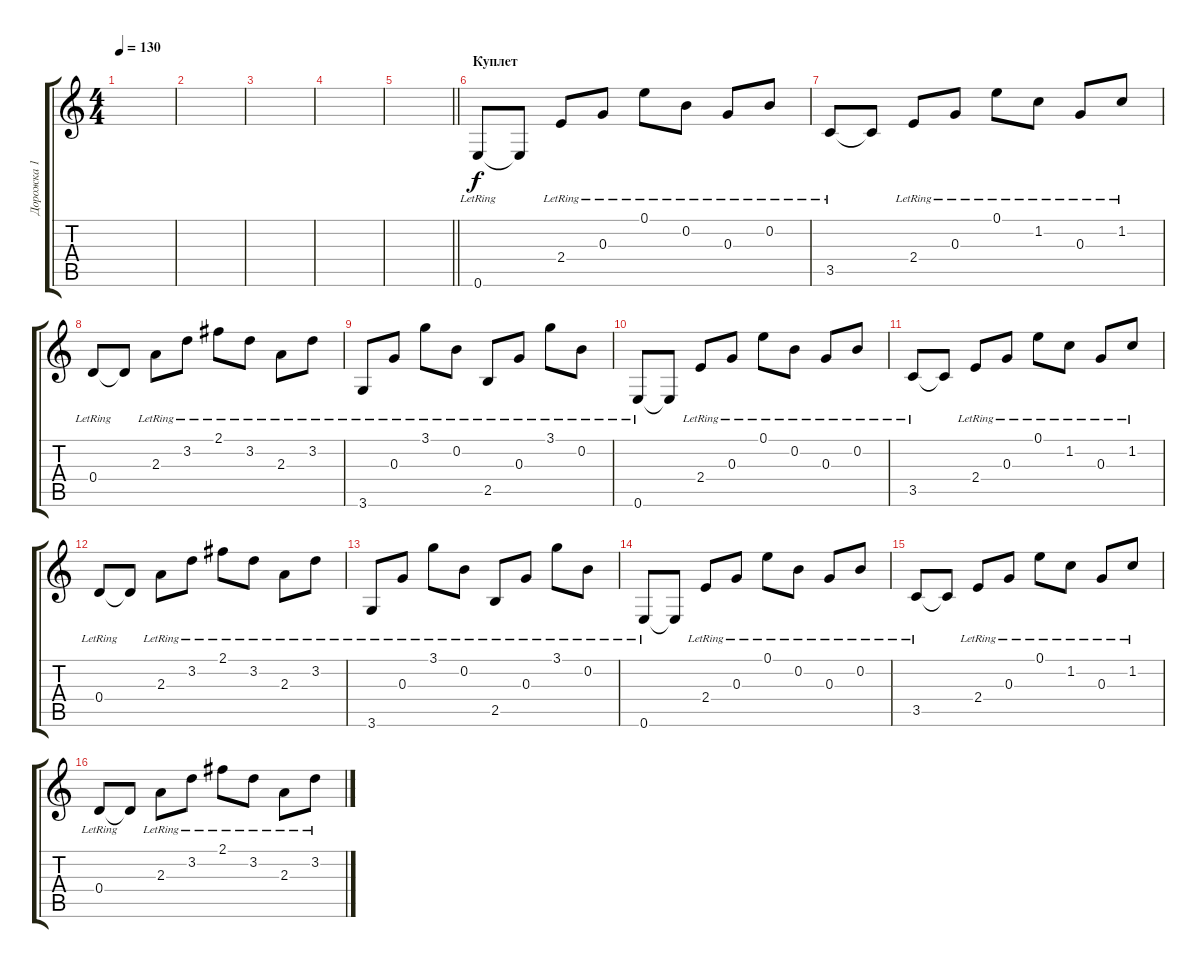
\track ("Дорожка 1" "Дорожка 1") {instrument acousticguitarsteel}
\staff {score tabs}
\tuning (E4 B3 G3 D3 A2 E2) {hide}
\ts (4 4)
\tempo 130
\clef g2
\ks c
|
|
|
|
\barLineRight lightlight
|
\section ("" "Куплет")
0.6{lr}.8 0.6{t}.8 2.4{lr}.8 0.3{lr}.8 0.1{lr}.8 0.2{lr}.8 0.3{lr}.8 0.2{lr}.8 |
3.5{lr}.8 3.5{t}.8 2.4{lr}.8 0.3{lr}.8 0.1{lr}.8 1.2{lr}.8 0.3{lr}.8 1.2{lr}.8 |
0.4{lr}.8 0.4{t}.8 2.3{lr}.8 3.2{lr}.8 2.1{lr}.8 3.2{lr}.8 2.3{lr}.8 3.2{lr}.8 |
3.6{lr}.8 0.3{lr}.8 3.1{lr}.8 0.2{lr}.8 2.5{lr}.8 0.3{lr}.8 3.1{lr}.8 0.2{lr}.8 |
0.6{lr}.8 0.6{t}.8 2.4{lr}.8 0.3{lr}.8 0.1{lr}.8 0.2{lr}.8 0.3{lr}.8 0.2{lr}.8 |
3.5{lr}.8 3.5{t}.8 2.4{lr}.8 0.3{lr}.8 0.1{lr}.8 1.2{lr}.8 0.3{lr}.8 1.2{lr}.8 |
0.4{lr}.8 0.4{t}.8 2.3{lr}.8 3.2{lr}.8 2.1{lr}.8 3.2{lr}.8 2.3{lr}.8 3.2{lr}.8 |
3.6{lr}.8 0.3{lr}.8 3.1{lr}.8 0.2{lr}.8 2.5{lr}.8 0.3{lr}.8 3.1{lr}.8 0.2{lr}.8 |
0.6{lr}.8 0.6{t}.8 2.4{lr}.8 0.3{lr}.8 0.1{lr}.8 0.2{lr}.8 0.3{lr}.8 0.2{lr}.8 |
3.5{lr}.8 3.5{t}.8 2.4{lr}.8 0.3{lr}.8 0.1{lr}.8 1.2{lr}.8 0.3{lr}.8 1.2{lr}.8 |
0.4{lr}.8 0.4{t}.8 2.3{lr}.8 3.2{lr}.8 2.1{lr}.8 3.2{lr}.8 2.3{lr}.8 3.2{lr}.8
